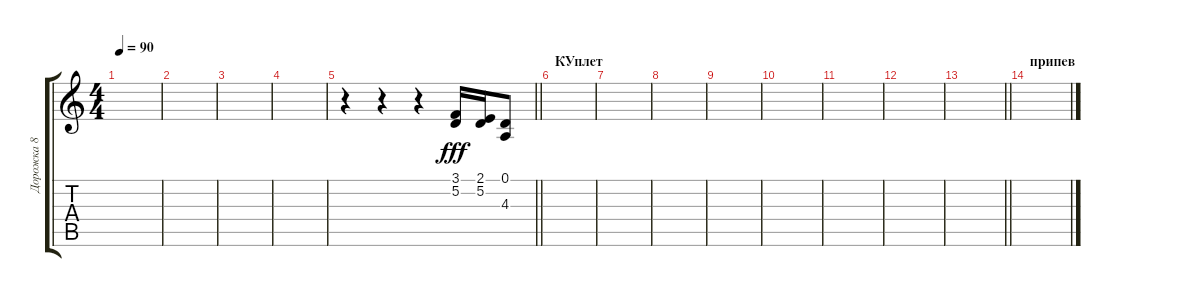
\track ("Дорожка 8" "Дорожка 8") {instrument musicbox}
\staff {score tabs}
\tuning (D4 A3 F3 C3 G2 D2) {hide}
\ts (4 4)
\tempo 90
\clef g2
\ks c
|
|
|
|
\barLineRight lightlight
r.4 r.4 r.4 (3.1 5.2).16{dy fff volume 9} (2.1 5.2).16 (0.1 4.3).8 |
\section ("" "КУплет")
|
|
|
|
|
|
|
\barLineRight lightlight
|
\section ("" "припев")
